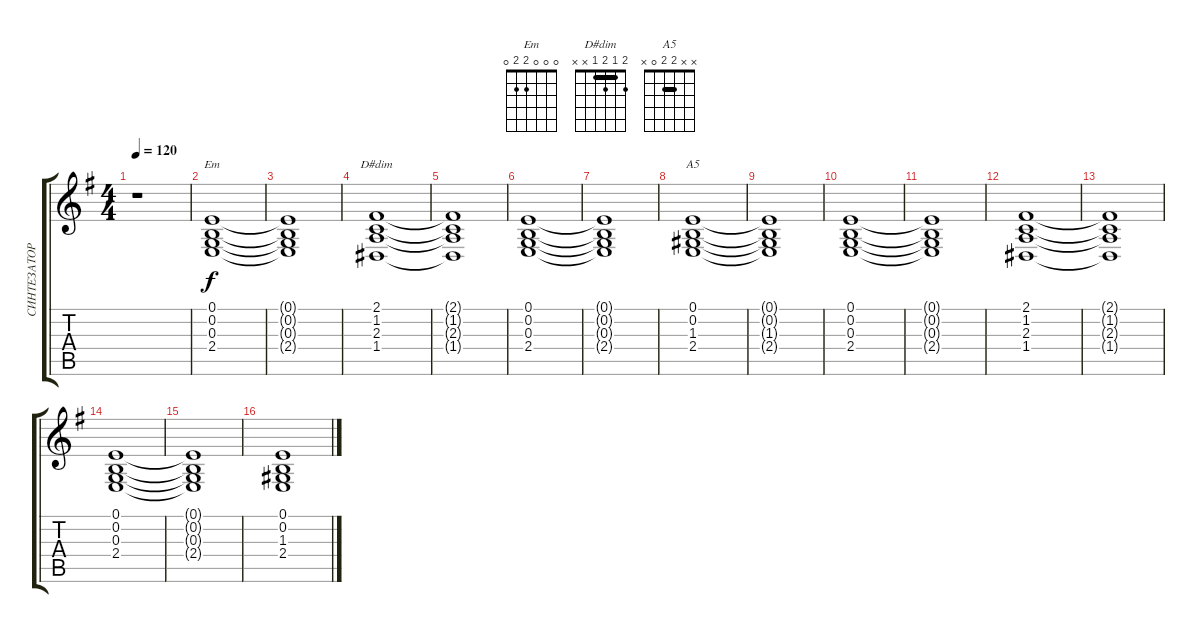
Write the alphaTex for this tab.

\track ("СИНТЕЗАТОР 2" "СИНТЕЗАТОР") {instrument choiraahs}
\staff {score tabs}
\tuning (E4 B3 G3 D3 A2 E2) {hide}
\chord ("Em" 0 0 0 2 2 0)
\chord ("D#dim" 2 1 2 1 x x) {barre 1}
\chord ("A5" x x 2 2 0 x) {barre 2}
\ts (4 4)
\tempo 120
\clef g2
\ks g
r.1{dy f} |
(0.1 0.2 0.3 2.4).1{ch "Em"} |
(0.1{t} 0.2{t} 0.3{t} 2.4{t}).1 |
(2.1 1.2 2.3 1.4).1{ch "D#dim"} |
(2.1{t} 1.2{t} 2.3{t} 1.4{t}).1 |
(0.1 0.2 0.3 2.4).1 |
(0.1{t} 0.2{t} 0.3{t} 2.4{t}).1 |
(0.1 0.2 1.3 2.4).1{ch "A5"} |
(0.1{t} 0.2{t} 1.3{t} 2.4{t}).1 |
(0.1 0.2 0.3 2.4).1 |
(0.1{t} 0.2{t} 0.3{t} 2.4{t}).1 |
(2.1 1.2 2.3 1.4).1 |
(2.1{t} 1.2{t} 2.3{t} 1.4{t}).1 |
(0.1 0.2 0.3 2.4).1 |
(0.1{t} 0.2{t} 0.3{t} 2.4{t}).1 |
(0.1 0.2 1.3 2.4).1
